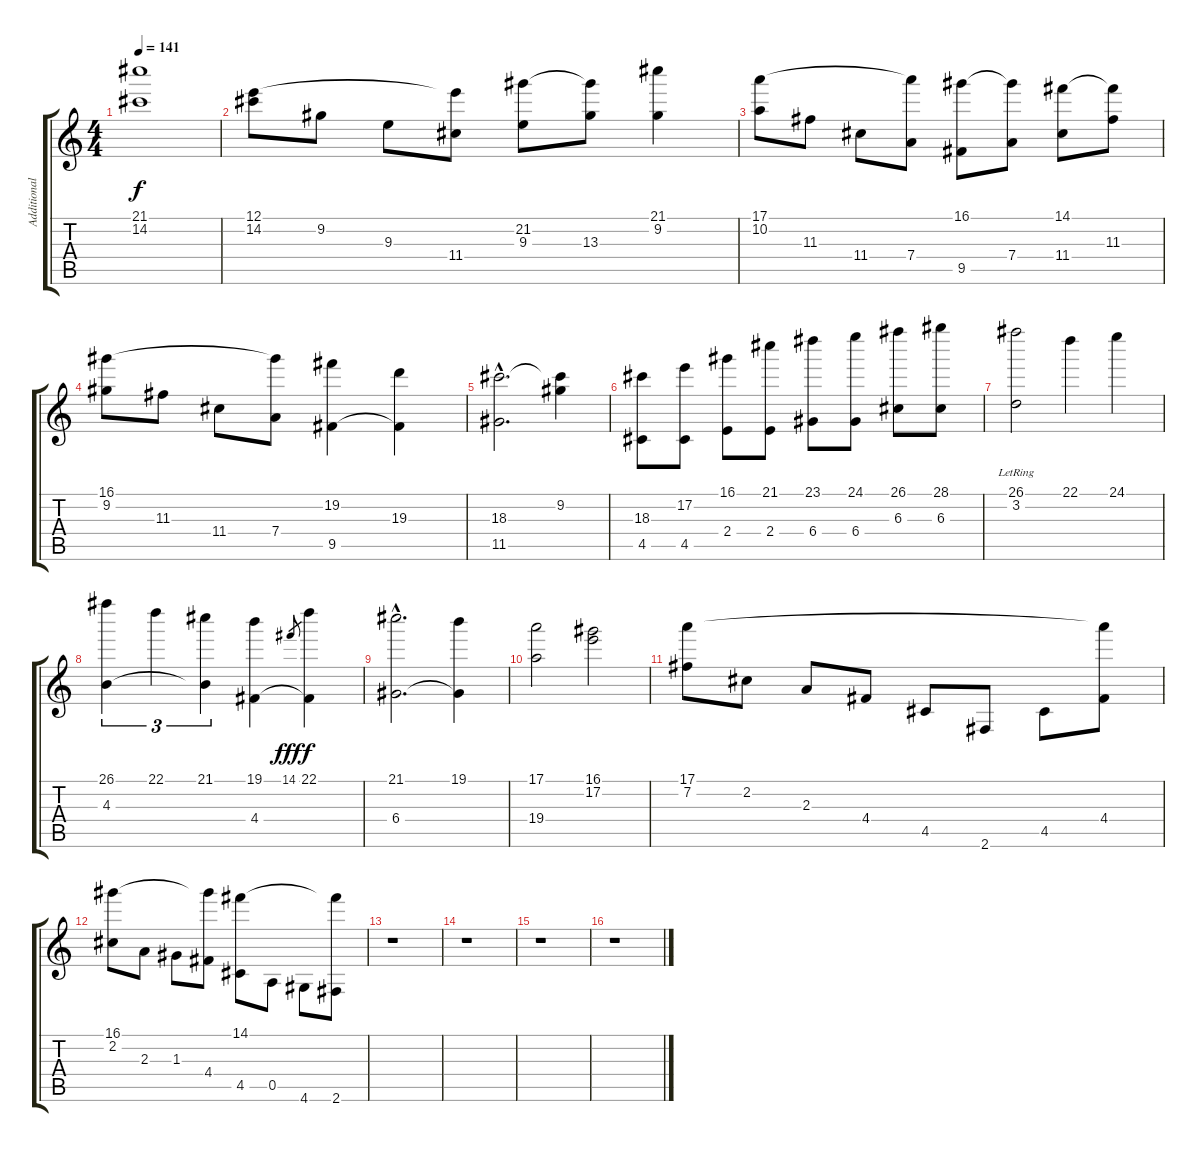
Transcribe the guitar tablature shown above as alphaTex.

\track ("Additional Guitar" "Additional") {instrument distortionguitar}
\staff {score tabs}
\tuning (E4 B3 G3 D3 A2 E2) {hide}
\ts (4 4)
\tempo 141
\clef g2
\ks c
(21.1 14.2).1{dy f} |
(12.1 14.2).8 9.2.8 9.3.8 (12.1{t} 11.4).8 (21.2 9.3).8 (21.2{t} 13.3).8 (21.1 9.2).4 |
(17.1 10.2).8 11.3.8 11.4.8 (17.1{t} 7.4).8 (16.1 9.5).8 (16.1{t} 7.4).8 (14.1 11.4).8 (14.1{t} 11.3).8 |
(16.1 9.2).8 11.3.8 11.4.8 (16.1{t} 7.4).8 (19.2 9.5).4 (19.3 9.5{t}).4 |
(18.3{hac} 11.5{hac}).2{d} (9.2 18.3{t}).4 |
(18.3 4.5).8 (17.2 4.5).8 (16.1 2.4).8 (21.1 2.4).8 (23.1 6.4).8 (24.1 6.4).8 (26.1 6.3).8 (28.1 6.3).8 |
(26.1 3.2{lr}).2 22.1.4 24.1.4 |
(26.1 4.3).4{tu (3 2)} 22.1.4{tu (3 2)} (21.1 4.3{t}).4{tu (3 2)} (19.1 4.4).4 14.1.8{gr dy fff} (22.1 4.4{t}).4{dy f} |
(21.1{hac} 6.4{hac}).2{d} (19.1 6.4{t}).4 |
(17.1 19.4).2 (16.1 17.2).2 |
(17.1 7.2).8 2.2.8 2.3.8 4.4.8 4.5.8 2.6.8 4.5.8 (17.1{t} 4.4).8 |
(16.1 2.2).8 2.3.8 1.3.8 (16.1{t} 4.4).8 (14.1 4.5).8 0.5.8 4.6.8 (14.1{t} 2.6).8 |
r.1 |
r.1 |
r.1 |
r.1
